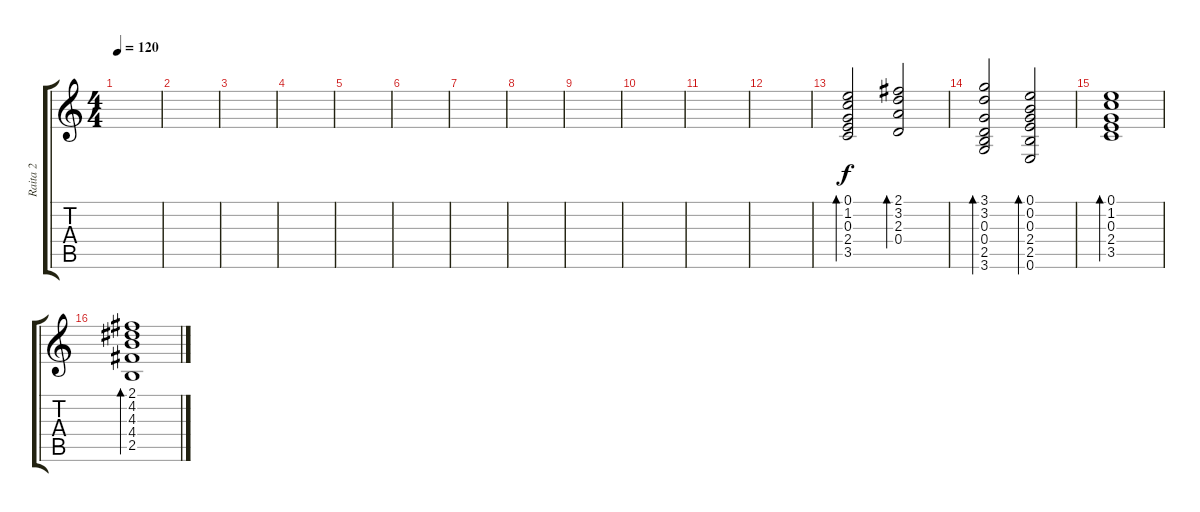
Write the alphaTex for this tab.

\track ("Raita 2" "Raita 2") {instrument electricguitarclean}
\staff {score tabs}
\tuning (E4 B3 G3 D3 A2 E2) {hide}
\ts (4 4)
\tempo 120
\clef g2
\ks c
|
|
|
|
|
|
|
|
|
|
|
|
(0.1 1.2 0.3 2.4 3.5).2{bd 60} (2.1 3.2 2.3 0.4).2{bd 60} |
(3.1 3.2 0.3 0.4 2.5 3.6).2{bd 60} (0.1 0.2 0.3 2.4 2.5 0.6).2{bd 60} |
(0.1 1.2 0.3 2.4 3.5).1{bd 60} |
(2.1 4.2 4.3 4.4 2.5).1{bd 60}
